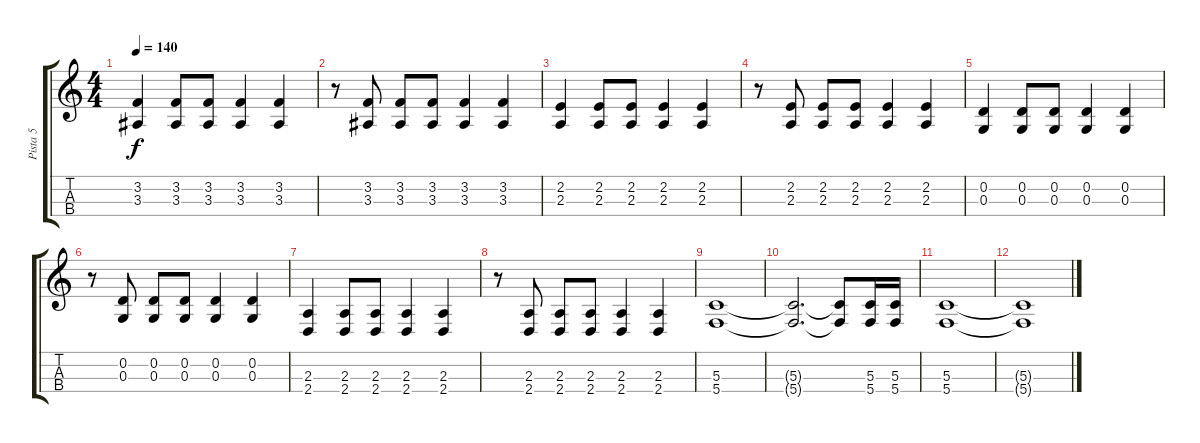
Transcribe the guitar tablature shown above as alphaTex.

\track ("Pista 5" "Pista 5") {instrument overdrivenguitar}
\staff {score tabs}
\tuning (A3 D3 G2 C2) {hide}
\ts (4 4)
\tempo 140
\clef g2
\ks c
(3.2 3.3).4{dy f} (3.2 3.3).8 (3.2 3.3).8 (3.2 3.3).4 (3.2 3.3).4 |
r.8 (3.2 3.3).8 (3.2 3.3).8 (3.2 3.3).8 (3.2 3.3).4 (3.2 3.3).4 |
(2.2 2.3).4 (2.2 2.3).8 (2.2 2.3).8 (2.2 2.3).4 (2.2 2.3).4 |
r.8 (2.2 2.3).8 (2.2 2.3).8 (2.2 2.3).8 (2.2 2.3).4 (2.2 2.3).4 |
(0.2 0.3).4 (0.2 0.3).8 (0.2 0.3).8 (0.2 0.3).4 (0.2 0.3).4 |
r.8 (0.2 0.3).8 (0.2 0.3).8 (0.2 0.3).8 (0.2 0.3).4 (0.2 0.3).4 |
(2.3 2.4).4 (2.3 2.4).8 (2.3 2.4).8 (2.3 2.4).4 (2.3 2.4).4 |
r.8 (2.3 2.4).8 (2.3 2.4).8 (2.3 2.4).8 (2.3 2.4).4 (2.3 2.4).4 |
(5.3 5.4).1 |
(5.3{t} 5.4{t}).2{d} (5.3{t} 5.4{t}).8 (5.3 5.4).16 (5.3 5.4).16 |
(5.3 5.4).1 |
(5.3{t} 5.4{t}).1
